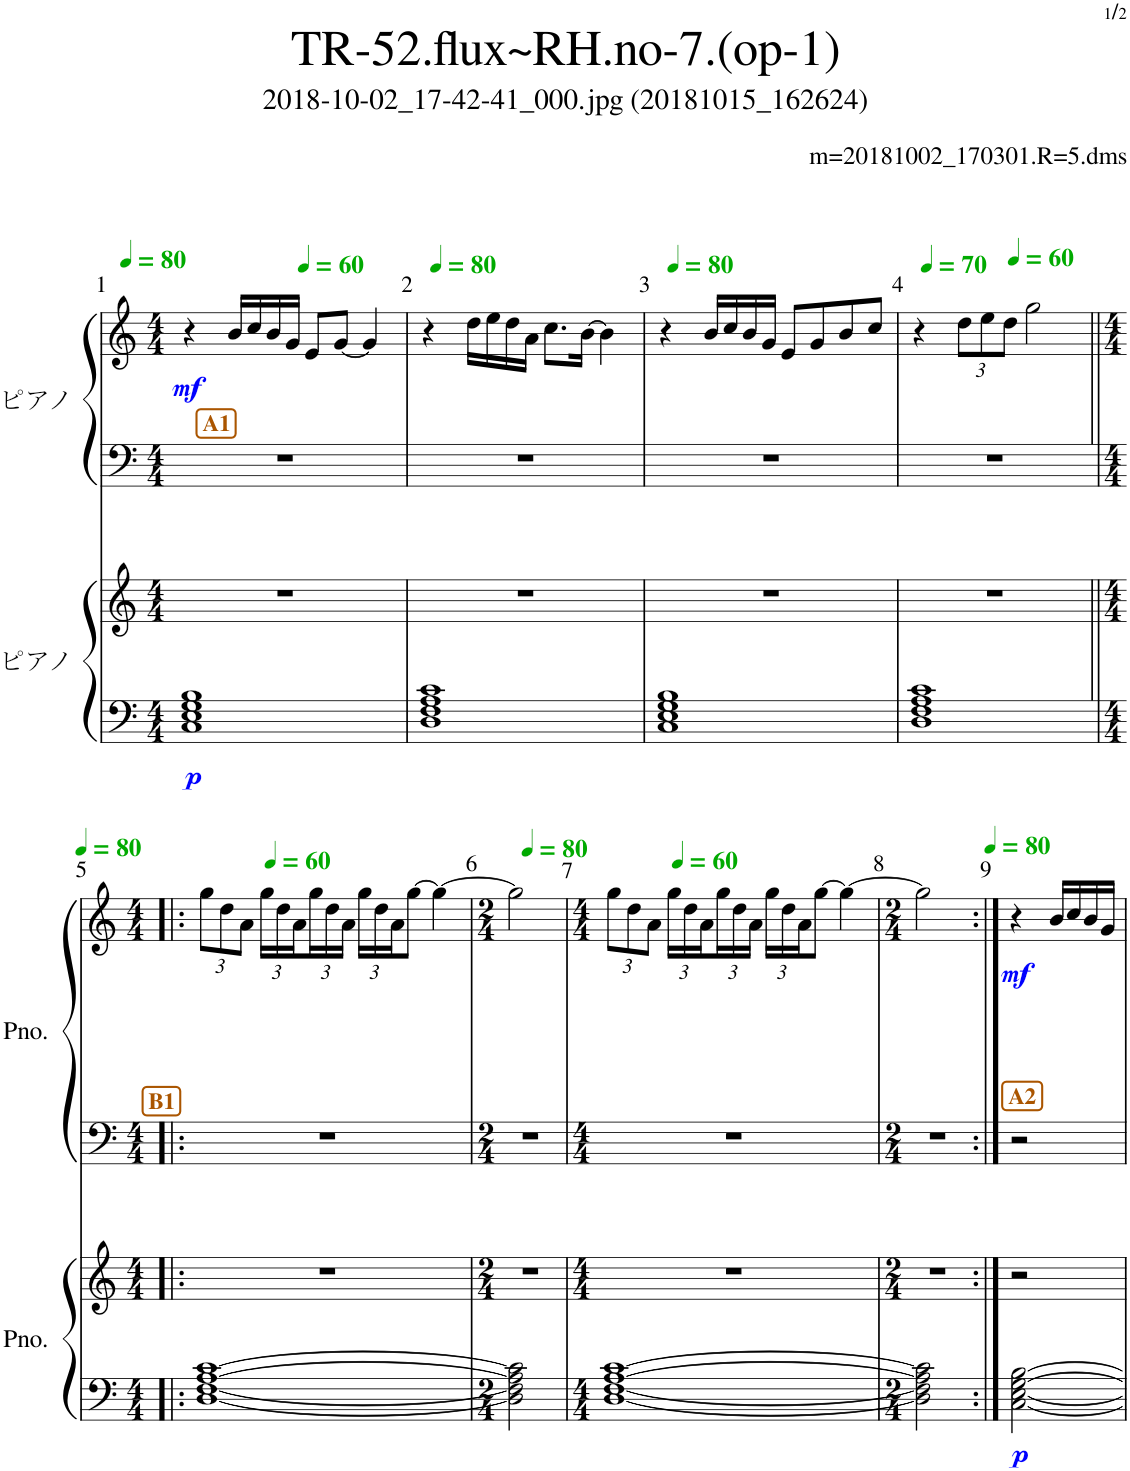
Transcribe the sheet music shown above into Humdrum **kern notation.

**kern	**kern	**dynam	**kern	**kern	**dynam
*part2	*part2	*part2	*part1	*part1	*part1
*staff4	*staff3	*staff3/4	*staff2	*staff1	*staff1/2
*I"ピアノ	*	*	*I"ピアノ	*	*
*clefF4	*clefG2	*	*clefF4	*clefG2	*
*k[]	*k[]	*	*k[]	*k[]	*
*M4/4	*M4/4	*	*M4/4	*M4/4	*
*MM80	*MM80	*	*MM80	*MM80	*
!!LO:REH:place=s1:b:B:cj:color=#AA5500:fs=11:t=A1
=1	=1	=1	=1	=1	=1
!	!	!LO:DY:b=2	!	!	!LO:DY:b
1C 1E 1G 1B	1r	p	1r	4r	mf
.	.	.	.	16b/LL	.
.	.	.	.	16cc/	.
.	.	.	.	16b/	.
.	.	.	.	16g/JJ	.
*	*	*	*	*MM60	*
.	.	.	.	8e/L	.
.	.	.	.	[8g/J	.
.	.	.	.	4g/]	.
=2	=2	=2	=2	=2	=2
*	*	*	*	*MM80	*
1D 1F 1A 1c	1r	.	1r	4r	.
.	.	.	.	16dd\LL	.
.	.	.	.	16ee\	.
.	.	.	.	16dd\	.
.	.	.	.	16a\JJ	.
.	.	.	.	8.cc\L	.
.	.	.	.	[16b\Jk	.
.	.	.	.	4b\]	.
=3	=3	=3	=3	=3	=3
*	*	*	*	*MM80	*
1C 1E 1G 1B	1r	.	1r	4r	.
.	.	.	.	16b/LL	.
.	.	.	.	16cc/	.
.	.	.	.	16b/	.
.	.	.	.	16g/JJ	.
.	.	.	.	8e/L	.
.	.	.	.	8g/	.
.	.	.	.	8b/	.
.	.	.	.	8cc/J	.
=4	=4	=4	=4	=4	=4
*	*	*	*	*MM70	*
1D 1F 1A 1c	1r	.	1r	4r	.
*	*	*	*	*Xbrackettup	*
.	.	.	.	12dd\L	.
.	.	.	.	12ee\	.
*	*	*	*	*MM60	*
.	.	.	.	12dd\J	.
.	.	.	.	2gg\	.
!!LO:LB:g=z
=5!|:	=5!|:	=5!|:	=5!|:	=5!|:	=5!|:
!!LO:REH:place=s1:b:B:cj:color=#AA5500:fs=11:t=B1
*M4/4	*M4/4	*	*M4/4	*M4/4	*
*	*	*	*	*MM80	*
[1D [1F [1A [1c	1r	.	1r	12gg\L	.
.	.	.	.	12dd\	.
.	.	.	.	12a\J	.
*	*	*	*	*MM60	*
.	.	.	.	24gg\LL	.
.	.	.	.	24dd\	.
.	.	.	.	24a\	.
.	.	.	.	24gg\	.
.	.	.	.	24dd\	.
.	.	.	.	24a\JJ	.
.	.	.	.	24gg\LL	.
.	.	.	.	24dd\	.
.	.	.	.	24a\J	.
.	.	.	.	[8gg\J	.
.	.	.	.	4gg\_	.
=6	=6	=6	=6	=6	=6
*M2/4	*M2/4	*	*M2/4	*M2/4	*
2D\] 2F\] 2A\] 2c\]	2r	.	2r	2gg\]	.
=7	=7	=7	=7	=7	=7
*M4/4	*M4/4	*	*M4/4	*M4/4	*
*	*	*	*	*MM80	*
[1D [1F [1A [1c	1r	.	1r	12gg\L	.
.	.	.	.	12dd\	.
.	.	.	.	12a\J	.
*	*	*	*	*MM60	*
.	.	.	.	24gg\LL	.
.	.	.	.	24dd\	.
.	.	.	.	24a\	.
.	.	.	.	24gg\	.
.	.	.	.	24dd\	.
.	.	.	.	24a\JJ	.
.	.	.	.	24gg\LL	.
.	.	.	.	24dd\	.
.	.	.	.	24a\J	.
.	.	.	.	[8gg\J	.
.	.	.	.	4gg\_	.
=8	=8	=8	=8	=8	=8
*M2/4	*M2/4	*	*M2/4	*M2/4	*
2D\] 2F\] 2A\] 2c\]	2r	.	2r	2gg\]	.
=9:|!	=9:|!	=9:|!	=9:|!	=9:|!	=9:|!
!!LO:REH:place=s1:b:B:cj:color=#AA5500:fs=11:t=A2
*	*	*	*	*MM80	*
!	!	!LO:DY:b=2	!	!	!LO:DY:b
[2C\ [2E\ [2G\ [2B\	2r	p	2r	4r	mf
.	.	.	.	16b/LL	.
.	.	.	.	16cc/	.
.	.	.	.	16b/	.
.	.	.	.	16g/JJ	.
=	=	=	=	=	=
*-	*-	*-	*-	*-	*-
